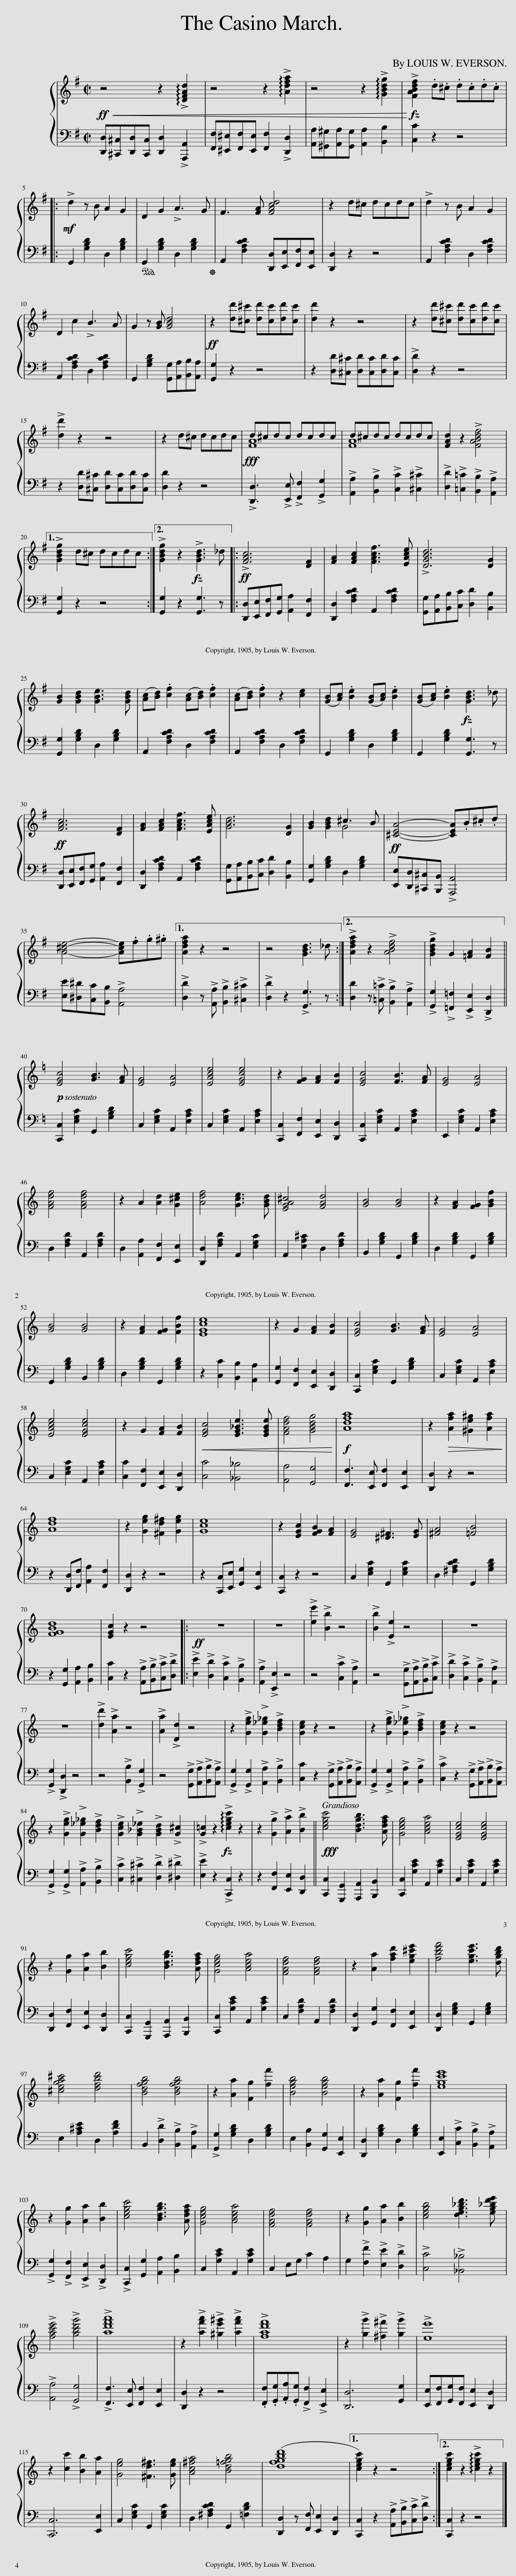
X:1
%%score { ( 1 3 ) | 2 }
L:1/8
Q:1/4=180
M:2/2
I:linebreak $
K:G
V:1 treble
V:3 treble
V:2 bass
V:1
!ff!!<(! z4 z2 !arpeggio!!>![DFAd]2 | z4 z2 !arpeggio!!>![Adfa]2 | z4 z2 !arpeggio!!>![GBdg]2!<)! | !>![FABdf]2 .d.^c .d.c.d.c |:$!mf! !>!d2 z B A2 G2 | %5
 D2 G2 !>!A3 G | F3 [FA] [FAcd]4 | z2 d^c dcdc | !>!d2 z B A2 G2 |$ D2 c2 !>!B3 A | %10
 G2 z [GB] [GBd]4 |!ff! z2 [dd'][^c^c'] [dd'][cc'][dd'][cc'] | [dd']2 z2 z4 | z2 [dd'][^c^c'] [dd'][cc'][dd'][cc'] |$ !>![dd']2 z2 z4 | %15
 z2 d^c dcdc |!fff! d^cdc dcdc | d^cdc dcdc | [FAd]2 z2 !>![FABdf]4 |1$ !>![GBdg]2 d^c dcdc :|2 %20
 !>![GBdg]2 z2 !>![GBd]3 _d |:!ff! !>![FAc]6 [DF]2 | [FA]2 [FAc]2 [FAcf]3 [EAce] | !>![DGBd]6 [DG]2 |$ [GB]2 [GBd]2 [GBe]3 [GBd] | %25
 ([Ac][Bd]) .[cf]2 ([Ac][Bd]) .[cf]2 | ([Ac][Bd]) .[cf]2 z2 [ce]2 | ([GB][Ac]) .[Be]2 ([GB][Ac]) .[Be]2 | ([GB][Ac]) .[Be]2 [GBd]3 _d |$!ff! [FAc]6 [DF]2 | %30
 [FA]2 [FAc]2 [FAcf]3 [EAce] | [GBd]6 [DG]2 | [GB]2 [GBd]2 ^c3 B |!ff! [^CEA]4- [CEA].B.^c.d |$ [A^ce]4- [Ace].f.g.^g |1 %35
 [Adfa]2 z2 z4 | z4 [GBd]3 _d :|2 !>![Adfa]2 z2 !>![ABdf]4 | !>![GBdg]2 G2 [=FA]2 [FB]2 ||$[K:C]!p! [EGc]4 [GB]3 [FA] | %40
 [EG]4 [EA]4 | [EAce]4 [EGce]4 | z2 [FG]2 [FA]2 [FB]2 | [EGc]4 [FB]3 [FA] | [EG]4 [EA]4 |$ %45
 [FAdf]4 [FAdf]4 | z2 A2 [Ad]2 [G^ce]2 | [Adf]4 [Gce]3 [GBd] | [EGA^c]4 [FAd]4 | [GB]4 [GB]4 | %50
 z2 [FA]2 [FG]2 [GBf]2 |$ [GB]4 [GB]4 | z2 [FA]2 [FG]2 [FBf]2 | [EGce]8 | z2 G2 [FA]2 [FB]2 | %55
 [EGc]4 [GB]3 [FA] | [EG]4 [EA]4 |$ [EAce]4 [EGce]4 | z2 G2 [FA]2 [FB]2 |!<(! [EGc]4 [EG_Be]3 [EGBe] | %60
 [FAdf]4 [GBdg]4!<)! |!f! [Adfa]8 | z2!>(! [Afa]2 [^Ge^g]2 [Afa]2!>)! |$ [Adf]8 | z2 [Geg]2 [^Fd^f]2 [Geg]2 | %65
 [Gce]8 | z2 [EGc]2 [FGB]2 [FA]2 | [EG]4 [^D^F]3 [EG] | [^FA]4 [=FB]4 |$ [FGBd]8 | %70
 [EGc]2 z2 z4 |:!ff! z8 | z8 | !>![ee']2 !>![Bb]2 z4 | !>![Bb]2 !>![Ee]2 z4 | %75
 z8 |$ z8 | !>![dd']2 !>![Aa]2 z4 | !>![Aa]2 !>![Dd]2 z4 | z2 !>![Geg]2 !>![G_e_g]2 !>![Bdf]2 | %80
 [Gce]2 z2 z4 | z2 !>![Geg]2 !>![G_e_g]2 !>![Bdf]2 | [Gce]2 z2 z4 |$ z2 !>![Geg]2 !>![G_e_g]2 !>![Bdf]2 | !>![Gce]2 !>![G_B_e]2 !>![GBd]2 !>![G^c]2 | %85
 !>![G=c]2 z2 !arpeggio!!>![cegc']2 z2 | z2 !>![Gg]2 !>![Aa]2 !>![Bb]2 ||!fff! [cegc']4 [Bdgb]3 [Adfa] | [Gceg]4 [Acea]4 | [EGce]4 [EGce]4 |$ %90
 z2 [Gg]2 [Aa]2 [Bb]2 | [cegc']4 [Bdgb]3 [Adfa] | [Gceg]4 [Acea]4 | [FAdf]4 [FAdf]4 | z2 [Aa]2 [fad']2 [eg^c'e']2 | %95
 [fbd'f']4 [egc'e']3 [dgbd'] |$ [^cega^c']4 [dfbd']4 | [Bdfgb]4 [Bdfgb]4 | z2 [Aa]2 [Fg]2 [ff']2 | [Begb]4 [Begb]4 | %100
 z2 [Aa]2 [Fg]2 [ff']2 | [egc'e']8 |$ z2 [Gg]2 [Aa]2 [Bb]2 | [cegc']4 [Bdgb]3 [Adfa] | [Gceg]4 [Acea]4 | %105
 [FAdf]4 [FAdf]4 | z2 [Gg]2 [Aa]2 [Bb]2 | [cegb]4 [deg_bd']3 [eg_bd'e'] |$ !>![fac'e']4 !>![gbd'g']4 | !>![ad'f'a']8 | %110
 z2 !>![af'a']2 !>![^ge'^g']2 !>![af'a']2 | !>![fad'f']8 | z2 !>![gg']2 !>![^f^f']2 !>![gg']2 | !>![ee']8 |$ z2 [cc']2 [Bb]2 [Aa]2 | %115
 [Geg]4 [^Fd^f]3 [Geg] | [Ac^fa]4 [Bd=fgb]4 | ([dfgbd']8 |1 [cegc']2) z2 z4 :|2 [cegc']2 z2 !arpeggio!!>![cegc']2 z2 |] %120
V:2
 [D,,D,][^C,,^C,][D,,D,][C,,C,] [D,,D,]2 !>![A,,,A,,]2 | [F,,F,][^E,,^E,][F,,F,][E,,E,] [F,,F,]2 !>![D,,D,]2 | [A,,A,][^G,,^G,][A,,A,][G,,G,] [A,,A,]2 [B,,B,]2 | [C,C]2 z2 z4 |:$ G,,2 [G,B,D]2 D,2 [G,B,D]2 | %5
!ped! G,,2 [G,B,D]2 D,2 [G,B,D]2!ped-up! | A,,2 [F,A,CD]2 [D,,D,][E,,E,][F,,F,][E,,E,] | [D,,D,]2 z2 z4 | A,,2 [F,A,CD]2 D,2 [F,A,CD]2 |$ A,,2 [F,A,CD]2 D,2 [F,A,CD]2 | %10
 G,,2 [G,B,D]2 [G,,G,][A,,A,][B,,B,][A,,A,] | [G,,G,]2 z2 z4 | z2 [D,D][^C,^C] [D,D][C,C][D,D][C,C] | !>![D,D]2 z2 z4 |$ z2 [D,D][^C,^C] [D,D][C,C][D,D][C,C] | %15
 [D,D]2 z2 z4 | !>![D,,D,]3 !>![E,,E,] !>![F,,F,]2 !>![G,,G,]2 | !>![A,,A,]2 !>![B,,B,]2 !>![C,C]2 !>![^C,^C]2 | !>![D,D]2 !>![=C,=C]2 !>![B,,B,]2 !>![A,,A,]2 |1$ [G,,G,]2 z2 z4 :|2 %20
 [G,,G,]2 z2 [G,,G,]3 z |: [D,,D,][E,,E,][F,,F,][G,,G,] [A,,A,]2 [F,,F,]2 | [D,,D,]2 [F,A,CD]2 A,,2 [F,A,CD]2 | [G,,G,][A,,A,][B,,B,][C,C] [D,D]2 [B,,B,]2 |$ [G,,G,]2 [G,B,D]2 D,2 [G,B,D]2 | %25
 A,,2 [F,A,CD]2 D,2 [F,A,CD]2 | A,,2 [F,A,CD]2 D,2 [F,A,CD]2 | G,,2 [G,B,D]2 D,2 [G,B,D]2 | G,,2 [G,B,D]2 [G,,G,]3 z |$ [D,,D,][E,,E,][F,,F,][G,,G,] [A,,A,]2 [F,,F,]2 | %30
 [D,,D,]2 [F,A,CD]2 A,,2 [F,A,CD]2 | [G,,G,][A,,A,][B,,B,][C,C] [D,D]2 [B,,B,]2 | [G,,G,]2 [G,B,D]2 D,2 [G,B,D]2 | [E,,E,][D,,D,][^C,,^C,][B,,,B,,] !>![A,,,A,,]4 |$ [E,E][^D,^D][C,C][B,,B,] !>![A,,A,]4 |1 %35
 !>![D,D]2 z !>![A,,A,] !>![B,,B,]2 !>![^C,^C]2 | !>![D,D]2 z2 !>![G,,G,]3 z :|2 [D,D]2 z !>![=C,=C] !>![B,,B,]2 !>![A,,A,]2 | !>![G,,G,]2 !>![=F,,=F,]2 !>![E,,E,]2 !>![D,,D,]2 ||$[K:C] [C,,C,]2 [E,G,C]2 G,,2 [G,B,D]2 | %40
 C,2 [E,G,C]2 A,,2 [E,A,C]2 | C,2 [E,G,C]2 A,,2 [E,A,C]2 | [C,,C,]2 [F,,F,]2 [E,,E,]2 [D,,D,]2 | [C,,C,]2 [E,G,C]2 A,,2 [E,A,C]2 | E,,2 [E,G,C]2 A,,2 [E,A,C]2 |$ %45
 D,2 [F,A,D]2 A,,2 [F,A,D]2 | D,2 [A,,A,]2 [F,,F,]2 [E,,E,]2 | [D,,D,]2 [F,A,D]2 A,,2 [E,G,C]2 | A,,2 [E,A,^C]2 D,2 [F,A,D]2 | B,,2 [G,B,D]2 G,,2 [G,B,D]2 | %50
 D,2 [G,B,D]2 G,,2 [G,B,D]2 |$ G,,2 [G,B,D]2 B,,2 [G,B,D]2 | D,2 [G,B,D]2 G,,2 [G,B,D]2 | z2 [C,C]2 [B,,B,]2 [A,,A,]2 | [G,,G,]2 [F,,F,]2 [E,,E,]2 [D,,D,]2 | %55
 [C,,C,]2 [E,G,C]2 G,,2 [G,B,D]2 | C,2 [E,G,C]2 A,,2 [E,A,C]2 |$ C,2 [E,G,C]2 A,,2 [E,A,C]2 | [C,C]2 [F,,F,]2 [E,,E,]2 [D,,D,]2 | [C,C]4 [_B,,_B,]4 | %60
 [A,,A,]4 [G,,G,]4 | [F,,F,]3 [E,,E,] [F,,F,]2 [E,,E,]2 | [D,,D,]2 z2 z4 |$ z2 [D,,D,][F,,F,] [A,,A,]2 [F,,F,]2 | [D,,D,]2 z2 z4 | %65
 z2 [C,,C,][E,,E,] [G,,G,]2 [E,,E,]2 | [C,,C,]2 z2 z4 | C,2 [E,G,C]2 G,,2 [E,G,C]2 | D,2 [^F,A,CD]2 G,,2 [G,B,D]2 |$ z2 [G,,G,]2 [A,,A,]2 [B,,B,]2 | %70
 [C,C]2 z2 !>![A,,A,]!>![B,,B,]!>![C,C]!>![D,D] |: !>![E,E]2 !>![D,D]2 !>![C,C]2 !>![B,,B,]2 | !>![A,,A,]2 !>![E,,E,]2 z4 | z4 !>![C,C]2 !>![A,,A,]2 | z4 !>![G,,G,]!>![A,,A,]!>![B,,B,]!>![C,C] | %75
 !>![D,D]2 !>![C,C]2 !>![B,,B,]2 !>![A,,A,]2 |$ !>![G,,G,]2 !>![D,,D,]2 z4 | z4 !>![B,,B,]2 !>![G,,G,]2 | z4 !>![G,,G,]!>![A,,A,]!>![B,,B,]!>![A,,A,] | !>![G,,G,]2 !>![G,,G,]2 !>![A,,A,]2 !>![B,,B,]2 | %80
 [C,C]2 z2 !>![G,,G,]!>![A,,A,]!>![B,,B,]!>![A,,A,] | !>![G,,G,]2 !>![G,,G,]2 !>![A,,A,]2 !>![B,,B,]2 | !>![C,C]2 z2 !>![G,,G,]!>![A,,A,]!>![B,,B,]!>![A,,A,] |$ !>![G,,G,]2 !>![G,,G,]2 !>![A,,A,]2 !>![B,,B,]2 | !>![C,C]2 !>![^C,^C]2 !>![D,D]2 !>![^D,^D]2 | %85
 !>![E,E]2 z2 !>![C,,C,]2 z2 | z2 [F,,F,]2 [E,,E,]2 [D,,D,]2 || [C,,C,]2 [G,,,G,,]2 [A,,,A,,]2 [B,,,B,,]2 | [C,,C,]2 [G,CE]2 A,,2 [G,CE]2 | C,2 [G,CE]2 A,,2 [G,CE]2 |$ %90
 [D,,D,]2 [F,,F,]2 [E,,E,]2 [D,,D,]2 | [C,,C,]2 [G,,,G,,]2 [A,,,A,,]2 [B,,,B,,]2 | [C,,C,]2 [G,CE]2 A,,2 [G,CE]2 | C,2 [F,A,D]2 A,,2 [F,A,D]2 | [D,,D,]2 [G,,G,]2 [F,,F,]2 [E,,E,]2 | %95
 [D,,D,]2 [E,G,B,]2 G,,2 [E,G,B,]2 |$ E,2 [A,^CE]2 D,2 [A,DF]2 | B,,2 !>![D,D]2 !>![B,,B,]2 !>![A,,A,]2 | !>![G,,G,]2 [G,B,D]2 D,2 [G,B,D]2 | E,2 [B,,B,]2 [G,,G,]2 [E,,E,]2 | %100
 [D,,D,]2 [G,B,D]2 D,2 [G,B,D]2 | [E,,E,]2 !>![C,C]2 !>![B,,B,]2 !>![A,,A,]2 |$ !>![G,,G,]2 !>![F,,F,]2 !>![E,,E,]2 !>![D,,D,]2 | !>![C,,C,]2 [G,,G,]2 [A,,A,]2 [B,,B,]2 | C,2 [G,CE]2 A,,2 [G,CE]2 | %105
 C,2 E,G, C2 A,2 | G,2 !>![F,F]2 !>![E,E]2 !>![D,D]2 | !>![C,C]4 !>![_B,,_B,]4 |$ !>![A,,A,]4 !>![G,,G,]4 | !>![F,,F,]3 [E,,E,] [F,,F,]2 [E,,E,]2 | %110
 [D,,D,]2 z2 z4 | .[F,,F,].[G,,G,].[A,,A,].[G,,G,] !>![F,,F,]2 !>![E,,E,]2 | [D,,D,]6 [G,,G,]2 | [E,,E,][F,,F,][G,,G,][F,,F,] [E,,E,]2 [D,,D,]2 |$ [C,,C,]6 [E,,E,]2 | %115
 C,2 [E,G,C]2 G,,2 [E,G,C]2 | D,2 [^F,A,CD]2 G,,2 [=F,B,D]2 | [D,,D,]2 z [F,,F,] [E,,E,]2 [D,,D,]2 |1 [C,,C,]2 z2 !>![A,,A,]!>![B,,B,]!>![C,C]!>![D,D] :|2 [C,,C,]2 z2 z4 |] %120
V:3
 x8 | x8 | x8 | x8 |:$ x8 | %5
 x8 | x8 | x8 | x8 |$ x8 | %10
 x8 | x8 | x8 | x8 |$ x8 | %15
 x8 | [FA]8 | [FA]8 | x8 |1$ x8 :|2 %20
 x8 |: x8 | x8 | x8 |$ x8 | %25
 x8 | x8 | x8 | x8 |$ x8 | %30
 x8 | x8 | x4 G4 | x8 |$ x8 |1 %35
 x8 | x8 :|2 x8 | x8 ||$[K:C] x8 | %40
 x8 | x8 | x8 | x8 | x8 |$ %45
 x8 | x8 | x8 | x8 | x8 | %50
 x8 |$ x8 | x8 | x8 | x8 | %55
 x8 | x8 |$ x8 | x8 | x8 | %60
 x8 | x8 | x8 |$ x8 | x8 | %65
 x8 | x8 | x8 | x8 |$ x8 | %70
 x8 |: x8 | x8 | x8 | x8 | %75
 x8 |$ x8 | x8 | x8 | x8 | %80
 x8 | x8 | x8 |$ x8 | x8 | %85
 x8 | x8 || x8 | x8 | x8 |$ %90
 x8 | x8 | x8 | x8 | x8 | %95
 x8 |$ x8 | x8 | x8 | x8 | %100
 x8 | x8 |$ x8 | x8 | x8 | %105
 x8 | x8 | x8 |$ x8 | x8 | %110
 x8 | x8 | x8 | x8 |$ x8 | %115
 x8 | x8 | x8 |1 x8 :|2 x8 |] %120
